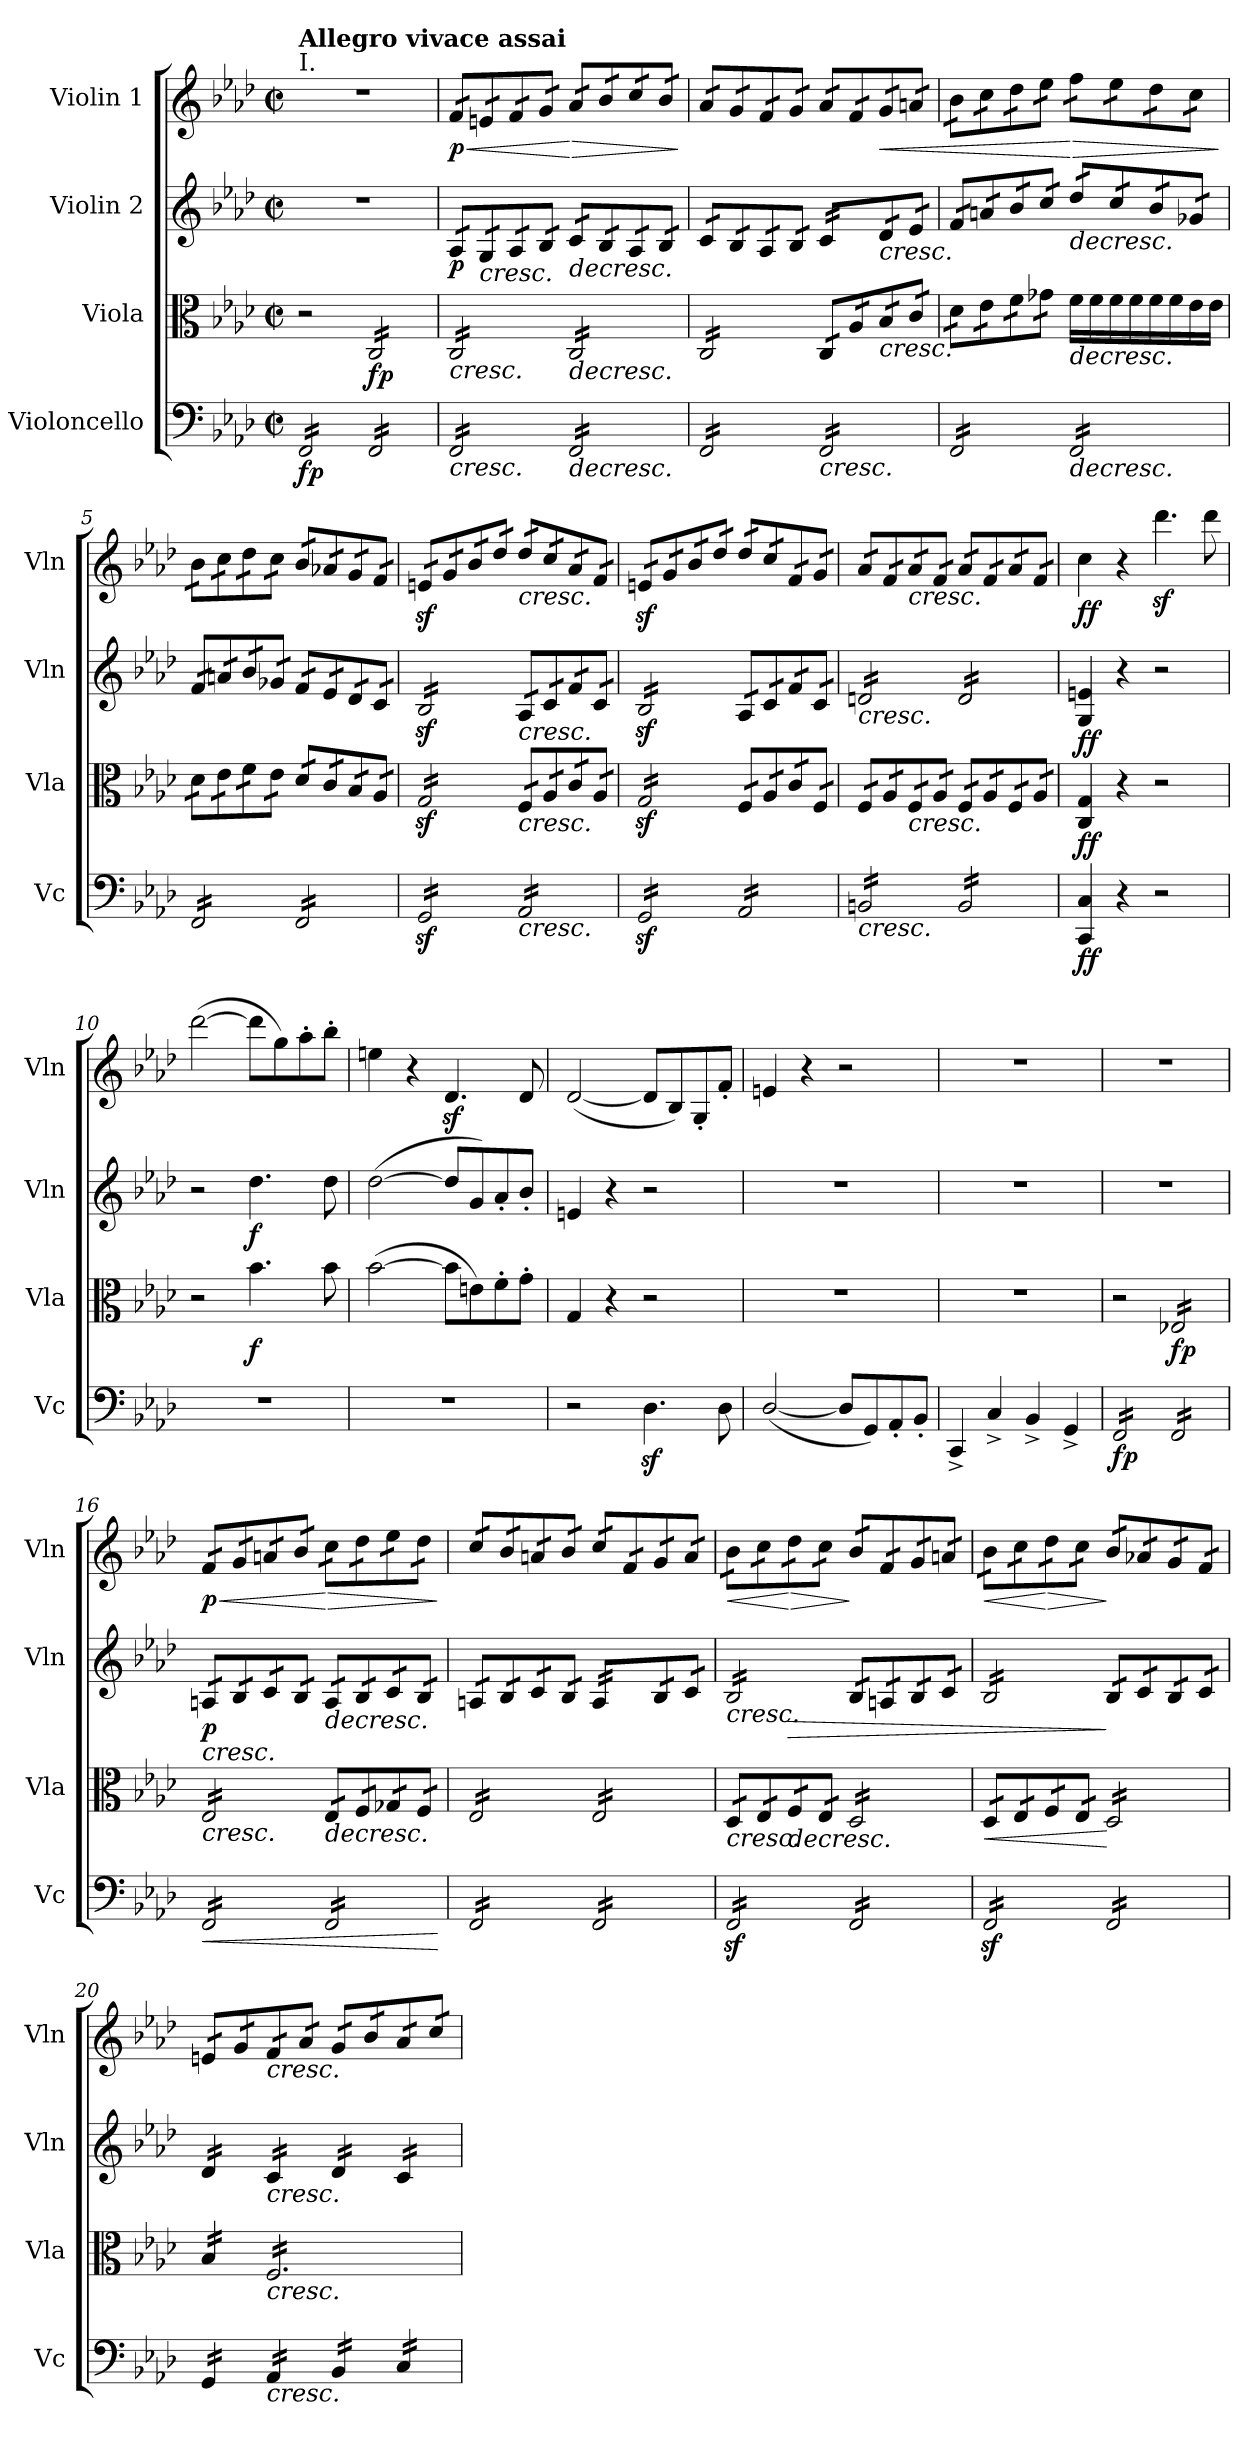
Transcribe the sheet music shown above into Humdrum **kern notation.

**kern	**dynam	**kern	**dynam	**kern	**dynam	**kern	**dynam
*part4	*part4	*part3	*part3	*part2	*part2	*part1	*part1
*staff4	*staff4	*staff3	*staff3	*staff2	*staff2	*staff1	*staff1
*I"Violoncello	*	*I"Viola	*	*I"Violin 2	*	*I"Violin 1	*
*I'Vc	*	*I'Vla	*	*I'Vln	*	*I'Vln	*
*clefF4	*	*clefC3	*	*clefG2	*	*clefG2	*
*k[b-e-a-d-]	*	*k[b-e-a-d-]	*	*k[b-e-a-d-]	*	*k[b-e-a-d-]	*
*M2/2	*	*M2/2	*	*M2/2	*	*M2/2	*
*met(c|)	*	*met(c|)	*	*met(c|)	*	*met(c|)	*
=1	=1	=1	=1	=1	=1	=1	=1
!	!	!	!	!	!	!LO:TX:a:t=I.	!
!	!	!	!	!	!	!LO:TX:a:B:t=Allegro vivace assai	!
!	!LO:DY:b	!	!	!	!	!	!
*tremolo	*	*	*	*	*	*	*
16FF/LL	fp	2r	.	1r	.	1r	.
16FF/	.	.	.	.	.	.	.
16FF/	.	.	.	.	.	.	.
16FF/	.	.	.	.	.	.	.
16FF/	.	.	.	.	.	.	.
16FF/	.	.	.	.	.	.	.
16FF/	.	.	.	.	.	.	.
16FF/JJ	.	.	.	.	.	.	.
!	!	!	!LO:DY:b	!	!	!	!
*	*	*tremolo	*	*	*	*	*
16FF/LL	.	16C/LL	fp	.	.	.	.
16FF/	.	16C/	.	.	.	.	.
16FF/	.	16C/	.	.	.	.	.
16FF/	.	16C/	.	.	.	.	.
16FF/	.	16C/	.	.	.	.	.
16FF/	.	16C/	.	.	.	.	.
16FF/	.	16C/	.	.	.	.	.
16FF/JJ	.	16C/JJ	.	.	.	.	.
=2	=2	=2	=2	=2	=2	=2	=2
!	!LO:HP:b	!	!LO:HP:b	!	!LO:DY:b	!	!LO:HP:b
!	!	!	!	!	!	!	!LO:DY:n=1:b
*	*	*	*	*tremolo	*	*	*
*	*	*	*	*	*	*tremolo	*
16FF/LL	<	16C/LL	<	16A-/LL	p	16f/LL	< p
16FF/	.	16C/	.	16A-/	.	16f/	.
!	!	!	!	!	!LO:HP:b	!	!
16FF/	.	16C/	.	16G/	<	16en/	.
16FF/	.	16C/	.	16G/	.	16en/	.
16FF/	.	16C/	.	16A-/	.	16f/	.
16FF/	.	16C/	.	16A-/	.	16f/	.
16FF/	.	16C/	.	16B-/	.	16g/	.
16FF/JJ	.	16C/JJ	.	16B-/JJ	.	16g/JJ	.
!	!LO:HP:b	!	!LO:HP:b	!	!LO:HP:b	!	!LO:HP:n=1:b
16FF/LL	>	16C/LL	>	16c/LL	>	16a-/LL	[ >
16FF/	.	16C/	.	16c/	.	16a-/	.
16FF/	.	16C/	.	16B-/	.	16b-/	.
16FF/	.	16C/	.	16B-/	.	16b-/	.
16FF/	.	16C/	.	16A-/	.	16cc/	.
16FF/	.	16C/	.	16A-/	.	16cc/	.
16FF/	.	16C/	.	16B-/	.	16b-/	.
16FF/JJ	.	16C/JJ	.	16B-/JJ	.	16b-/JJ	.
.	[	.	[	.	[	.	]
=3	=3	=3	=3	=3	=3	=3	=3
16FF/LL	.	16C/LL	.	16c/LL	.	16a-/LL	.
16FF/	.	16C/	.	16c/	.	16a-/	.
16FF/	.	16C/	.	16B-/	.	16g/	.
16FF/	.	16C/	.	16B-/	.	16g/	.
16FF/	.	16C/	.	16A-/	.	16f/	.
16FF/	.	16C/	.	16A-/	.	16f/	.
16FF/	.	16C/	.	16B-/	.	16g/	.
16FF/JJ	.	16C/JJ	.	16B-/JJ	.	16g/JJ	.
!	!LO:HP:b	!	!	!	!	!	!
16FF/LL	<	16C/LL	.	16c/LL	.	16a-/LL	.
16FF/	.	16C/	.	16c/	.	16a-/	.
16FF/	.	16A-/	.	16c/	.	16f/	.
16FF/	.	16A-/	.	16c/	.	16f/	.
!	!	!	!LO:HP:b	!	!LO:HP:b	!	!LO:HP:b
16FF/	.	16B-/	<	16d-/	<	16g/	<
16FF/	.	16B-/	.	16d-/	.	16g/	.
16FF/	.	16c/	.	16e-/	.	16an/	.
16FF/JJ	.	16c/JJ	.	16e-/JJ	.	16an/JJ	.
=4	=4	=4	=4	=4	=4	=4	=4
16FF/LL	.	16d-\LL	.	16f/LL	.	16b-\LL	.
16FF/	.	16d-\	.	16f/	.	16b-\	.
16FF/	.	16e-\	.	16an/	.	16cc\	.
16FF/	.	16e-\	.	16an/	.	16cc\	.
16FF/	.	16f\	.	16b-/	.	16dd-\	.
16FF/	.	16f\	.	16b-/	.	16dd-\	.
16FF/	.	16g-X\	.	16cc/	.	16ee-\	.
16FF/JJ	.	16g-X\JJ	.	16cc/JJ	.	16ee-\JJ	.
!	!LO:HP:n=1:b	!	!LO:HP:n=1:b	!	!LO:HP:n=1:b	!	!LO:HP:n=1:b
16FF/LL	] >	16f\LL	] >	16dd-/LL	] >	16ff\LL	[ >
16FF/	.	16f\	.	16dd-/	.	16ff\	.
16FF/	.	16f\	.	16cc/	.	16ee-\	.
16FF/	.	16f\	.	16cc/	.	16ee-\	.
16FF/	.	16f\	.	16b-/	.	16dd-\	.
16FF/	.	16f\	.	16b-/	.	16dd-\	.
16FF/	.	16e-\	.	16g-X/	.	16cc\	.
16FF/JJ	.	16e-\JJ	.	16g-X/JJ	.	16cc\JJ	.
.	[	.	[	.	[	.	]
=5	=5	=5	=5	=5	=5	=5	=5
16FF/LL	.	16d-\LL	.	16f/LL	.	16b-\LL	.
16FF/	.	16d-\	.	16f/	.	16b-\	.
16FF/	.	16e-\	.	16an/	.	16cc\	.
16FF/	.	16e-\	.	16an/	.	16cc\	.
16FF/	.	16f\	.	16b-/	.	16dd-\	.
16FF/	.	16f\	.	16b-/	.	16dd-\	.
16FF/	.	16e-\	.	16g-X/	.	16cc\	.
16FF/JJ	.	16e-\JJ	.	16g-X/JJ	.	16cc\JJ	.
16FF/LL	.	16d-/LL	.	16f/LL	.	16b-/LL	.
16FF/	.	16d-/	.	16f/	.	16b-/	.
16FF/	.	16c/	.	16e-/	.	16a-X/	.
16FF/	.	16c/	.	16e-/	.	16a-X/	.
16FF/	.	16B-/	.	16d-/	.	16g/	.
16FF/	.	16B-/	.	16d-/	.	16g/	.
16FF/	.	16A-/	.	16c/	.	16f/	.
16FF/JJ	.	16A-/JJ	.	16c/JJ	.	16f/JJ	.
!!LO:LB:g=z
=6	=6	=6	=6	=6	=6	=6	=6
16GGz</LL	.	16Gz</LL	.	16B-z</LL	.	16enz</LL	.
16GGz</	.	16Gz</	.	16B-z</	.	16enz</	.
16GGz</	.	16Gz</	.	16B-z</	.	16g/	.
16GGz</	.	16Gz</	.	16B-z</	.	16g/	.
16GGz</	.	16Gz</	.	16B-z</	.	16b-/	.
16GGz</	.	16Gz</	.	16B-z</	.	16b-/	.
16GGz</	.	16Gz</	.	16B-z</	.	16dd-/	.
16GGz</JJ	.	16Gz</JJ	.	16B-z</JJ	.	16dd-/JJ	.
!	!	!	!	!	!	!LO:TX:b:i:t=cresc.	!
!	!	!	!	!LO:TX:b:i:t=cresc.	!	!	!
!	!	!LO:TX:b:i:t=cresc.	!	!	!	!	!
!LO:TX:b:i:t=cresc.	!	!	!	!	!	!	!
16AA-/LL	.	16F/LL	.	16A-/LL	.	16dd-/LL	.
16AA-/	.	16F/	.	16A-/	.	16dd-/	.
16AA-/	.	16A-/	.	16c/	.	16cc/	.
16AA-/	.	16A-/	.	16c/	.	16cc/	.
16AA-/	.	16c/	.	16f/	.	16a-/	.
16AA-/	.	16c/	.	16f/	.	16a-/	.
16AA-/	.	16A-/	.	16c/	.	16f/	.
16AA-/JJ	.	16A-/JJ	.	16c/JJ	.	16f/JJ	.
=7	=7	=7	=7	=7	=7	=7	=7
16GGz</LL	.	16Gz</LL	.	16B-z</LL	.	16enz</LL	.
16GGz</	.	16Gz</	.	16B-z</	.	16enz</	.
16GGz</	.	16Gz</	.	16B-z</	.	16g/	.
16GGz</	.	16Gz</	.	16B-z</	.	16g/	.
16GGz</	.	16Gz</	.	16B-z</	.	16b-/	.
16GGz</	.	16Gz</	.	16B-z</	.	16b-/	.
16GGz</	.	16Gz</	.	16B-z</	.	16dd-/	.
16GGz</JJ	.	16Gz</JJ	.	16B-z</JJ	.	16dd-/JJ	.
16AA-/LL	.	16F/LL	.	16A-/LL	.	16dd-/LL	.
16AA-/	.	16F/	.	16A-/	.	16dd-/	.
16AA-/	.	16A-/	.	16c/	.	16cc/	.
16AA-/	.	16A-/	.	16c/	.	16cc/	.
16AA-/	.	16c/	.	16f/	.	16f/	.
16AA-/	.	16c/	.	16f/	.	16f/	.
16AA-/	.	16F/	.	16c/	.	16g/	.
16AA-/JJ	.	16F/JJ	.	16c/JJ	.	16g/JJ	.
!!LO:LB:g=z
=8	=8	=8	=8	=8	=8	=8	=8
!	!	!	!	!LO:TX:b:i:t=cresc.	!	!	!
!LO:TX:b:i:t=cresc.	!	!	!	!	!	!	!
16BBn/LL	.	16F/LL	.	16dn/LL	.	16a-/LL	.
16BBn/	.	16F/	.	16dn/	.	16a-/	.
16BBn/	.	16A-/	.	16dn/	.	16f/	.
16BBn/	.	16A-/	.	16dn/	.	16f/	.
!	!	!	!	!	!	!LO:TX:b:i:t=cresc.	!
!	!	!LO:TX:b:i:t=cresc.	!	!	!	!	!
16BBn/	.	16F/	.	16dn/	.	16a-/	.
16BBn/	.	16F/	.	16dn/	.	16a-/	.
16BBn/	.	16A-/	.	16dn/	.	16f/	.
16BBn/JJ	.	16A-/JJ	.	16dn/JJ	.	16f/JJ	.
16BB/LL	.	16F/LL	.	16d/LL	.	16a-/LL	.
16BB/	.	16F/	.	16d/	.	16a-/	.
16BB/	.	16A-/	.	16d/	.	16f/	.
16BB/	.	16A-/	.	16d/	.	16f/	.
16BB/	.	16F/	.	16d/	.	16a-/	.
16BB/	.	16F/	.	16d/	.	16a-/	.
16BB/	.	16A-/	.	16d/	.	16f/	.
16BB/JJ	.	16A-/JJ	.	16d/JJ	.	16f/JJ	.
*	*	*	*	*	*	*Xtremolo	*
*	*	*	*	*Xtremolo	*	*	*
*	*	*Xtremolo	*	*	*	*	*
*Xtremolo	*	*	*	*	*	*	*
=9	=9	=9	=9	=9	=9	=9	=9
!	!LO:DY:b	!	!LO:DY:b	!	!LO:DY:b	!	!LO:DY:b
4CC/ 4C/	ff	4C/ 4G/	ff	4G/ 4en/	ff	4cc\	ff
4r	.	4r	.	4r	.	4r	.
2r	.	2r	.	2r	.	4.ddd-z<\	.
.	.	.	.	.	.	8ddd-\	.
=10	=10	=10	=10	=10	=10	=10	=10
1r	.	2r	.	2r	.	([2ddd-\	.
!	!	!	!LO:DY:b	!	!LO:DY:b	!	!
.	.	4.b-\	f	4.dd-\	f	8ddd-\L]	.
.	.	.	.	.	.	8gg\)	.
.	.	.	.	.	.	8aa-'\	.
.	.	8b-\	.	8dd-\	.	8bb-'\J	.
=11	=11	=11	=11	=11	=11	=11	=11
1r	.	([2b-\	.	([2dd-\	.	4een\	.
.	.	.	.	.	.	4r	.
.	.	8b-\L]	.	8dd-/L]	.	4.d-z</	.
.	.	8en\)	.	8g/)	.	.	.
.	.	8f'\	.	8a-'/	.	.	.
.	.	8g'\J	.	8b-'/J	.	8d-/	.
=12	=12	=12	=12	=12	=12	=12	=12
2r	.	4G/	.	4en/	.	([2d-/	.
.	.	4r	.	4r	.	.	.
4.D-z<\	.	2r	.	2r	.	8d-/L]	.
.	.	.	.	.	.	8B-/)	.
.	.	.	.	.	.	8G'/	.
8D-\	.	.	.	.	.	8f'/J	.
=13	=13	=13	=13	=13	=13	=13	=13
([2D-/	.	1r	.	1r	.	4en/	.
.	.	.	.	.	.	4r	.
8D-/L]	.	.	.	.	.	2r	.
8GG/)	.	.	.	.	.	.	.
8AA-'/	.	.	.	.	.	.	.
8BB-'/J	.	.	.	.	.	.	.
=14	=14	=14	=14	=14	=14	=14	=14
4CC^/	.	1r	.	1r	.	1r	.
4C^/	.	.	.	.	.	.	.
4BB-^/	.	.	.	.	.	.	.
4GG^/	.	.	.	.	.	.	.
=15	=15	=15	=15	=15	=15	=15	=15
!	!LO:DY:b	!	!	!	!	!	!
*tremolo	*	*	*	*	*	*	*
16FF/LL	fp	2r	.	1r	.	1r	.
16FF/	.	.	.	.	.	.	.
16FF/	.	.	.	.	.	.	.
16FF/	.	.	.	.	.	.	.
16FF/	.	.	.	.	.	.	.
16FF/	.	.	.	.	.	.	.
16FF/	.	.	.	.	.	.	.
16FF/JJ	.	.	.	.	.	.	.
!	!	!	!LO:DY:b	!	!	!	!
*	*	*tremolo	*	*	*	*	*
16FF/LL	.	16E-X/LL	fp	.	.	.	.
16FF/	.	16E-X/	.	.	.	.	.
16FF/	.	16E-X/	.	.	.	.	.
16FF/	.	16E-X/	.	.	.	.	.
16FF/	.	16E-X/	.	.	.	.	.
16FF/	.	16E-X/	.	.	.	.	.
16FF/	.	16E-X/	.	.	.	.	.
16FF/JJ	.	16E-X/JJ	.	.	.	.	.
!!LO:LB:g=z
=16	=16	=16	=16	=16	=16	=16	=16
!	!LO:HP:b	!	!LO:HP:b	!	!LO:HP:b	!	!LO:HP:b
!	!	!	!	!	!LO:DY:n=1:b	!	!LO:DY:n=1:b
*	*	*	*	*tremolo	*	*	*
*	*	*	*	*	*	*tremolo	*
16FF/LL	<	16E-/LL	<	16An/LL	< p	16f/LL	< p
16FF/	.	16E-/	.	16An/	.	16f/	.
16FF/	.	16E-/	.	16B-/	.	16g/	.
16FF/	.	16E-/	.	16B-/	.	16g/	.
16FF/	.	16E-/	.	16c/	.	16an/	.
16FF/	.	16E-/	.	16c/	.	16an/	.
16FF/	.	16E-/	.	16B-/	.	16b-/	.
16FF/JJ	.	16E-/JJ	.	16B-/JJ	.	16b-/JJ	.
!	!	!	!LO:HP:n=1:b	!	!LO:HP:n=1:b	!	!LO:HP:n=1:b
16FF/LL	]	16E-/LL	] >	16A/LL	] >	16cc\LL	[ >
16FF/	.	16E-/	.	16A/	.	16cc\	.
16FF/	.	16F/	.	16B-/	.	16dd-\	.
16FF/	.	16F/	.	16B-/	.	16dd-\	.
16FF/	.	16G-X/	.	16c/	.	16ee-\	.
16FF/	.	16G-X/	.	16c/	.	16ee-\	.
16FF/	.	16F/	.	16B-/	.	16dd-\	.
16FF/JJ	.	16F/JJ	.	16B-/JJ	.	16dd-\JJ	.
.	[	.	[	.	[	.	]
=17	=17	=17	=17	=17	=17	=17	=17
16FF/LL	.	16E-/LL	.	16An/LL	.	16cc/LL	.
16FF/	.	16E-/	.	16An/	.	16cc/	.
16FF/	.	16E-/	.	16B-/	.	16b-/	.
16FF/	.	16E-/	.	16B-/	.	16b-/	.
16FF/	.	16E-/	.	16c/	.	16an/	.
16FF/	.	16E-/	.	16c/	.	16an/	.
16FF/	.	16E-/	.	16B-/	.	16b-/	.
16FF/JJ	.	16E-/JJ	.	16B-/JJ	.	16b-/JJ	.
16FF/LL	.	16E-/LL	.	16A/LL	.	16cc/LL	.
16FF/	.	16E-/	.	16A/	.	16cc/	.
16FF/	.	16E-/	.	16A/	.	16f/	.
16FF/	.	16E-/	.	16A/	.	16f/	.
16FF/	.	16E-/	.	16B-/	.	16g/	.
16FF/	.	16E-/	.	16B-/	.	16g/	.
16FF/	.	16E-/	.	16c/	.	16a/	.
16FF/JJ	.	16E-/JJ	.	16c/JJ	.	16a/JJ	.
!!LO:LB:g=z
=18	=18	=18	=18	=18	=18	=18	=18
!	!	!	!LO:HP:b	!	!LO:HP:b	!	!LO:HP:b
*	*	*	*	*^	*	*	*
16FFz</LL	.	16D-/LL	<	16B-/LL	4ryy	<	16b-\LL	<
16FFz</	.	16D-/	.	16B-/	.	.	16b-\	.
16FFz</	.	16E-/	.	16B-/	.	.	16cc\	.
16FFz</	.	16E-/	.	16B-/	.	.	16cc\	.
!	!	!	!LO:HP:n=1:b	!	!	!LO:HP:n=1:b	!	!LO:HP:n=1:b
16FFz</	.	16F/	] >	16B-/	4ryy	] >	16dd-\	[ >
16FFz</	.	16F/	.	16B-/	.	.	16dd-\	.
16FFz</	.	16E-/	.	16B-/	.	.	16cc\	.
16FFz</JJ	.	16E-/JJ	.	16B-/JJ	.	.	16cc\JJ	.
16FF/LL	.	16D-/LL	[	16B-/LL	2ryy	.	16b-/LL	]
16FF/	.	16D-/	.	16B-/	.	.	16b-/	.
16FF/	.	16D-/	.	16An/	.	.	16f/	.
16FF/	.	16D-/	.	16An/	.	.	16f/	.
16FF/	.	16D-/	.	16B-/	.	.	16g/	.
16FF/	.	16D-/	.	16B-/	.	.	16g/	.
16FF/	.	16D-/	.	16c/	.	.	16an/	.
16FF/JJ	.	16D-/JJ	.	16c/JJ	.	.	16an/JJ	.
=19	=19	=19	=19	=19	=19	=19	=19	=19
!	!	!	!LO:HP:b	!	!	!	!	!LO:HP:b
16FFz</LL	.	16D-/LL	<	16B-/LL	4ryy	.	16b-\LL	<
16FFz</	.	16D-/	.	16B-/	.	.	16b-\	.
16FFz</	.	16E-/	.	16B-/	.	.	16cc\	.
16FFz</	.	16E-/	.	16B-/	.	.	16cc\	.
!	!	!	!	!	!	!	!	!LO:HP:n=1:b
16FFz</	.	16F/	]	16B-/	4ryy	[	16dd-\	[ >
16FFz</	.	16F/	.	16B-/	.	.	16dd-\	.
16FFz</	.	16E-/	.	16B-/	.	.	16cc\	.
16FFz</JJ	.	16E-/JJ	.	16B-/JJ	.	.	16cc\JJ	.
16FF/LL	.	16D-/LL	[	16B-/LL	2ryy	]	16b-/LL	]
16FF/	.	16D-/	.	16B-/	.	.	16b-/	.
16FF/	.	16D-/	.	16c/	.	.	16a-X/	.
16FF/	.	16D-/	.	16c/	.	.	16a-X/	.
16FF/	.	16D-/	.	16B-/	.	.	16g/	.
16FF/	.	16D-/	.	16B-/	.	.	16g/	.
16FF/	.	16D-/	.	16c/	.	.	16f/	.
16FF/JJ	.	16D-/JJ	.	16c/JJ	.	.	16f/JJ	.
*	*	*	*	*v	*v	*	*	*
=20	=20	=20	=20	=20	=20	=20	=20
16GG/LL	.	16B-/LL	.	16d-/LL	.	16en/LL	.
16GG/	.	16B-/	.	16d-/	.	16en/	.
16GG/	.	16B-/	.	16d-/	.	16g/	.
16GG/JJ	.	16B-/JJ	.	16d-/JJ	.	16g/	.
!	!	!	!	!	!	!LO:TX:b:i:t=cresc.	!
!	!	!	!	!LO:TX:b:i:t=cresc.	!	!	!
!	!	!LO:TX:b:i:t=cresc.	!	!	!	!	!
!LO:TX:b:i:t=cresc.	!	!	!	!	!	!	!
16AA-/LL	.	16F/LL	.	16c/LL	.	16f/	.
16AA-/	.	16F/	.	16c/	.	16f/	.
16AA-/	.	16F/	.	16c/	.	16a-/	.
16AA-/JJ	.	16F/	.	16c/JJ	.	16a-/JJ	.
16BB-/LL	.	16F/	.	16d-/LL	.	16g/LL	.
16BB-/	.	16F/	.	16d-/	.	16g/	.
16BB-/	.	16F/	.	16d-/	.	16b-/	.
16BB-/JJ	.	16F/	.	16d-/JJ	.	16b-/	.
16C/LL	.	16F/	.	16c/LL	.	16a-/	.
16C/	.	16F/	.	16c/	.	16a-/	.
16C/	.	16F/	.	16c/	.	16cc/	.
16C/JJ	.	16F/JJ	.	16c/JJ	.	16cc/JJ	.
*	*	*	*	*	*	*Xtremolo	*
*	*	*	*	*Xtremolo	*	*	*
*	*	*Xtremolo	*	*	*	*	*
*Xtremolo	*	*	*	*	*	*	*
=	=	=	=	=	=	=	=
*-	*-	*-	*-	*-	*-	*-	*-
